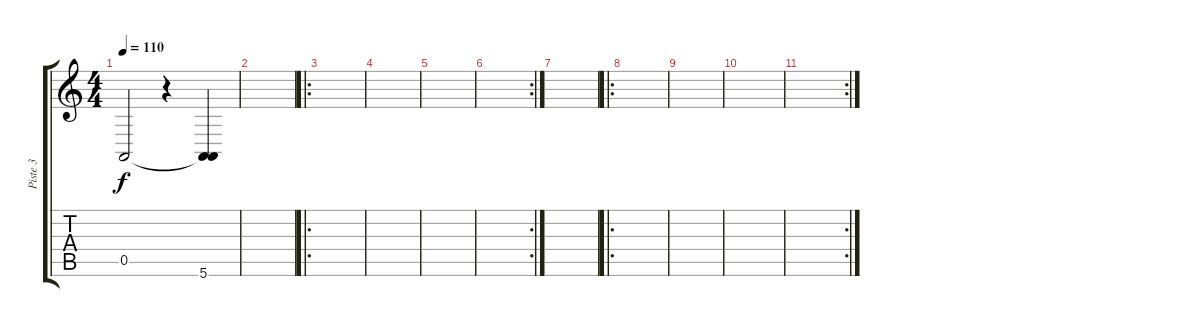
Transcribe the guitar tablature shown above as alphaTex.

\track ("Piste 3" "Piste 3") {instrument lead2sawtooth}
\staff {score tabs}
\tuning (E4 B3 G3 D3 A2 E2) {hide}
\ts (4 4)
\tempo 110
\clef g2
\ks c
0.5.2{dy f} r.4 (0.5{t} 5.6).4 |
|
\ro
|
|
|
\rc 2
|
|
\ro
|
|
|
\rc 2
